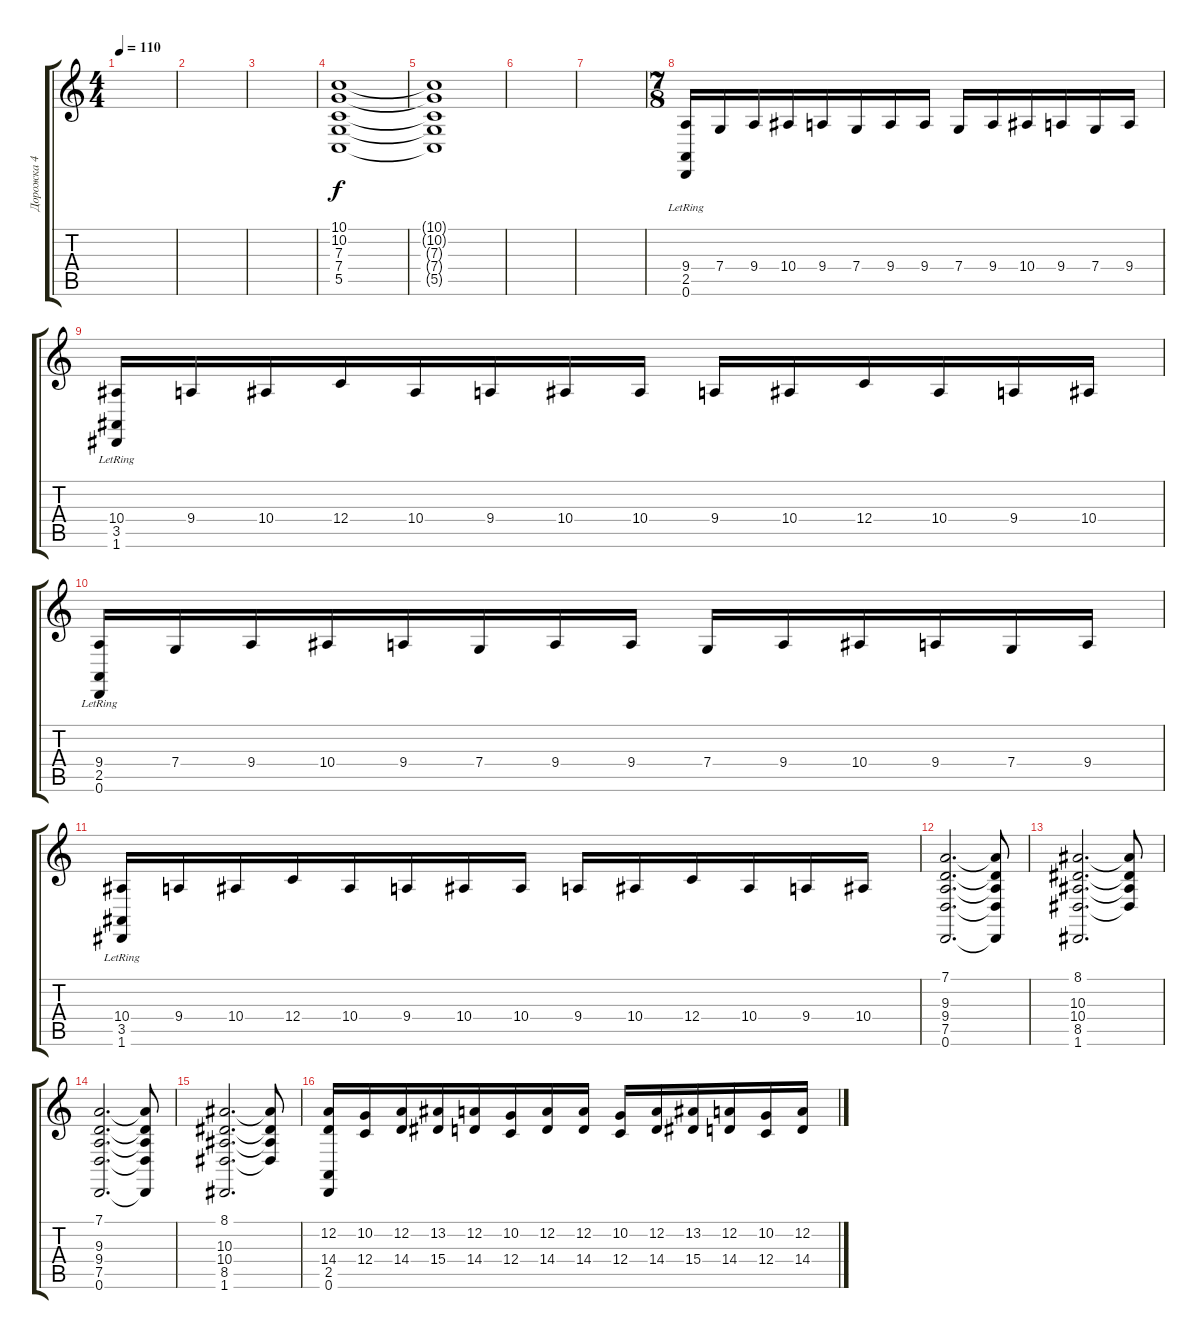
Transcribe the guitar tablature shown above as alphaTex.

\track ("Дорожка 4" "Дорожка 4") {instrument stringensemble1}
\staff {score tabs}
\tuning (D4 A3 F3 C3 G2 D2) {hide}
\ts (4 4)
\tempo 110
\clef g2
\ks c
|
|
|
(10.1 10.2 7.3 7.4 5.5).1 |
(10.1{t} 10.2{t} 7.3{t} 7.4{t} 5.5{t}).1 |
|
|
\ts (7 8)
(9.4 2.5{lr} 0.6{lr}).16 7.4.16 9.4.16 10.4.16 9.4.16 7.4.16 9.4.16 9.4.16 7.4.16 9.4.16 10.4.16 9.4.16 7.4.16 9.4.16 |
(10.4 3.5{lr} 1.6{lr}).16 9.4.16 10.4.16 12.4.16 10.4.16 9.4.16 10.4.16 10.4.16 9.4.16 10.4.16 12.4.16 10.4.16 9.4.16 10.4.16 |
(9.4 2.5{lr} 0.6{lr}).16 7.4.16 9.4.16 10.4.16 9.4.16 7.4.16 9.4.16 9.4.16 7.4.16 9.4.16 10.4.16 9.4.16 7.4.16 9.4.16 |
(10.4 3.5{lr} 1.6{lr}).16 9.4.16 10.4.16 12.4.16 10.4.16 9.4.16 10.4.16 10.4.16 9.4.16 10.4.16 12.4.16 10.4.16 9.4.16 10.4.16 |
(7.1 9.3 9.4 7.5 0.6).2{d} (7.1{t} 9.3{t} 9.4{t} 7.5{t} 0.6{t}).8 |
(8.1 10.3 10.4 8.5 1.6).2{d} (8.1{t} 10.3{t} 10.4{t} 8.5{t}).8 |
(7.1 9.3 9.4 7.5 0.6).2{d} (7.1{t} 9.3{t} 9.4{t} 7.5{t} 0.6{t}).8 |
(8.1 10.3 10.4 8.5 1.6).2{d} (8.1{t} 10.3{t} 10.4{t} 8.5{t}).8 |
(12.2 14.4 2.5 0.6).16 (10.2 12.4).16 (12.2 14.4).16 (13.2 15.4).16 (12.2 14.4).16 (10.2 12.4).16 (12.2 14.4).16 (12.2 14.4).16 (10.2 12.4).16 (12.2 14.4).16 (13.2 15.4).16 (12.2 14.4).16 (10.2 12.4).16 (12.2 14.4).16
